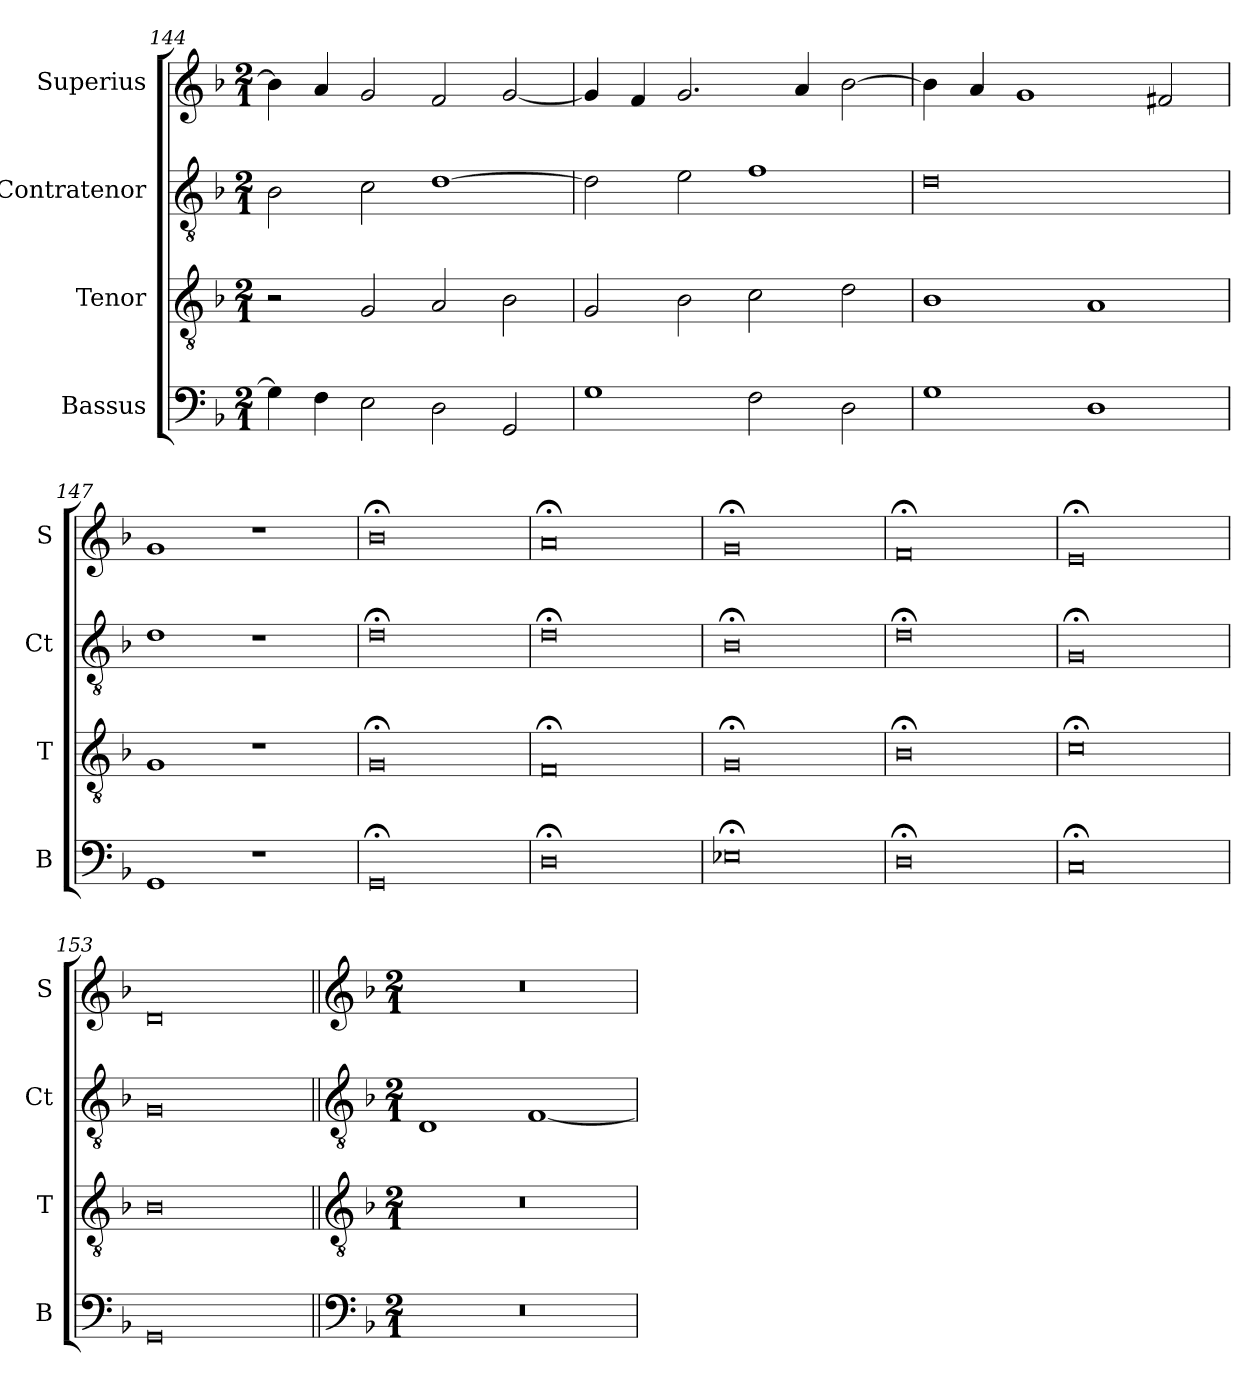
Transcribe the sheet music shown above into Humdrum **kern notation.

**kern	**kern	**kern	**kern
*part4	*part3	*part2	*part1
*staff4	*staff3	*staff2	*staff1
*I"Bassus	*I"Tenor	*I"Contratenor	*I"Superius
*I'B	*I'T	*I'Ct	*I'S
*clefF4	*clefGv2	*clefGv2	*clefG2
*k[b-]	*k[b-]	*k[b-]	*k[b-]
*M2/1	*M2/1	*M2/1	*M2/1
=144	=144	=144	=144
4G\]	2r	2B-\	4b-\]
4F\	.	.	4a/
2E\	2G/	2c\	2g/
2D\	2A/	[1d	2f/
2GG/	2B-\	.	[2g/
=145	=145	=145	=145
1G	2G/	2d\]	4g/]
.	.	.	4f/
.	2B-\	2e\	2.g/
2F\	2c\	1f	.
.	.	.	4a/
2D\	2d\	.	[2b-\
=146	=146	=146	=146
1G	1B-	0d	4b-\]
.	.	.	4a/
.	.	.	1g
1D	1A	.	.
.	.	.	2f#X/
=147	=147	=147	=147
1GG	1G	1d	1g
1r	1r	1r	1r
=148	=148	=148	=148
0GG;<	0G;<	0d;<	0b-;<
=149	=149	=149	=149
0D;<	0F;<	0d;<	0a;<
=150	=150	=150	=150
0E-X;<	0G;<	0B-;<	0g;<
=151	=151	=151	=151
0D;<	0B-;<	0d;<	0f;<
=152	=152	=152	=152
0C;<	0c;<	0G;<	0e;<
=153	=153	=153	=153
0GG	0B-	0G	0d
!!LO:LB:g=z
=154||	=154||	=154||	=154||
*clefF4	*clefGv2	*clefGv2	*clefG2
*k[b-]	*k[b-]	*k[b-]	*k[b-]
*M2/1	*M2/1	*M2/1	*M2/1
0r	0r	1D	0r
.	.	[1F	.
=	=	=	=
*-	*-	*-	*-
